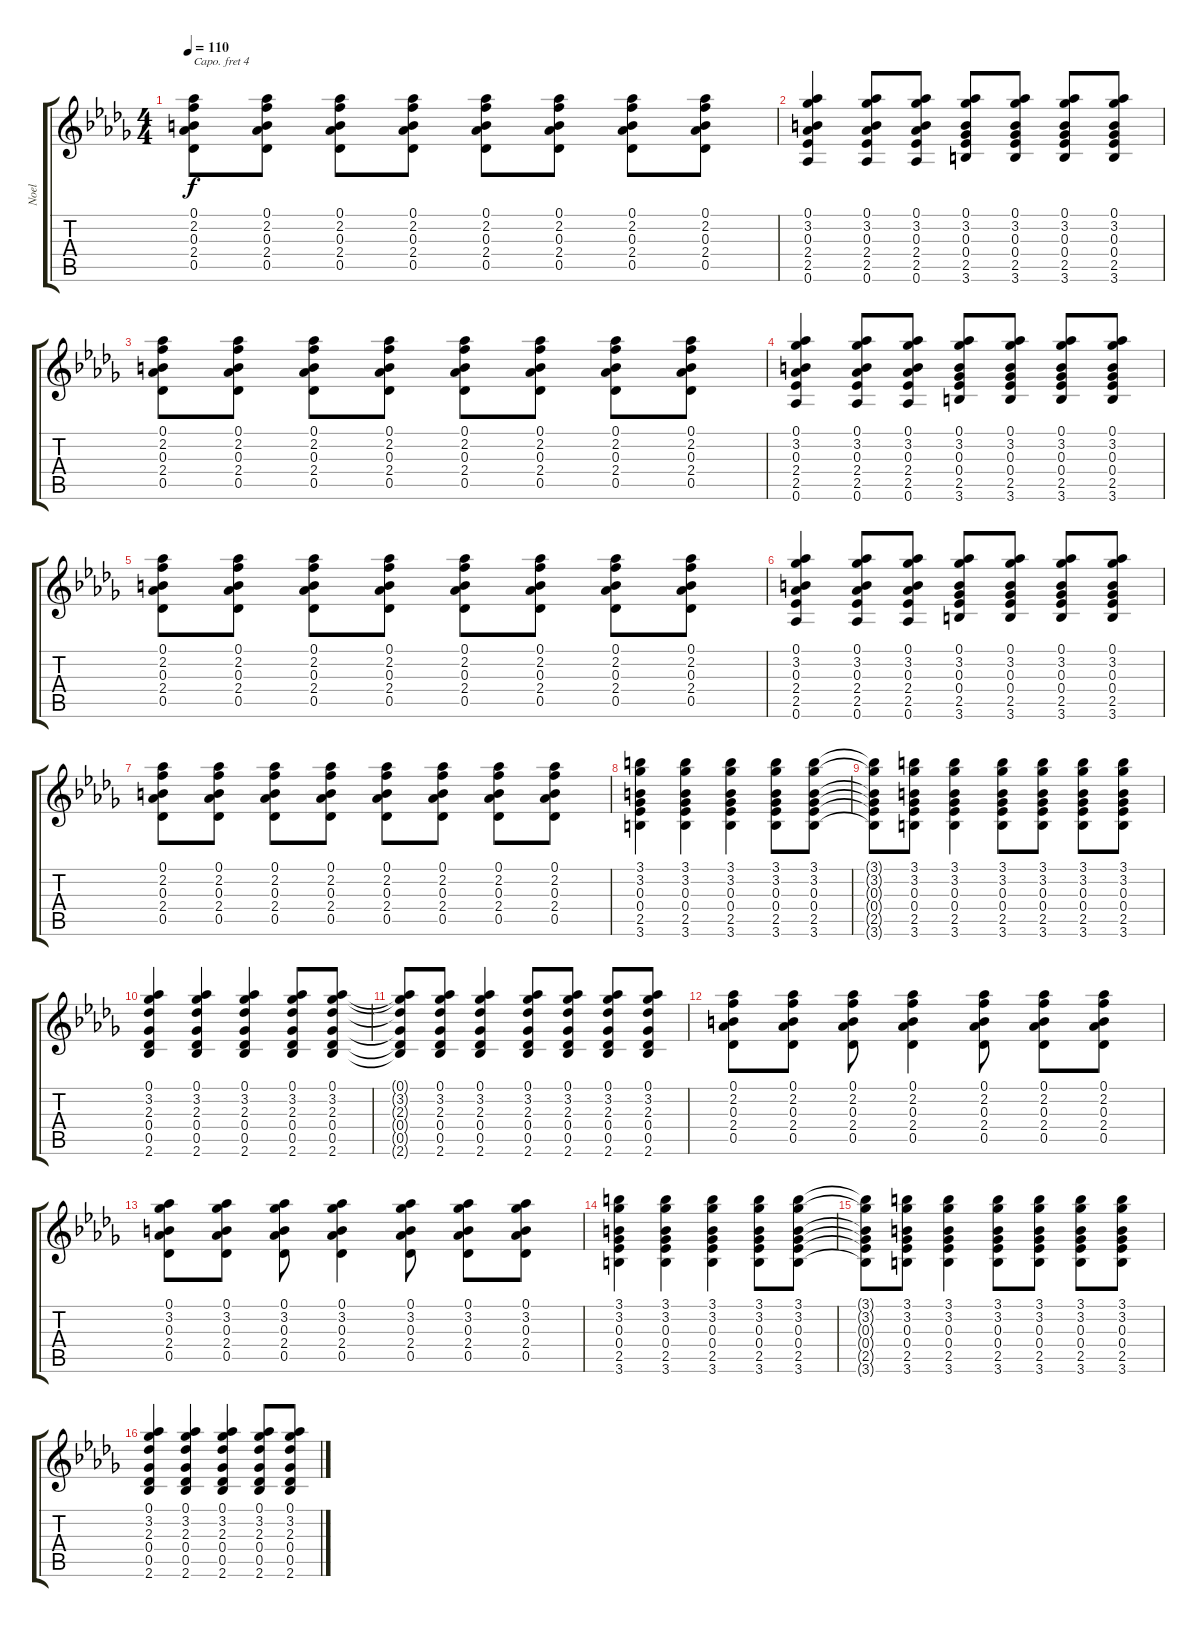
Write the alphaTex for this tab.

\track ("Noel" "Noel") {instrument acousticguitarsteel}
\staff {score tabs}
\capo 4
\tuning (E4 B3 G3 D3 A2 E2) {hide}
\ts (4 4)
\tempo 110
\clef g2
\ks db
(0.1 2.2 0.3 2.4 0.5).8{dy f} (0.1 2.2 0.3 2.4 0.5).8 (0.1 2.2 0.3 2.4 0.5).8 (0.1 2.2 0.3 2.4 0.5).8 (0.1 2.2 0.3 2.4 0.5).8 (0.1 2.2 0.3 2.4 0.5).8 (0.1 2.2 0.3 2.4 0.5).8 (0.1 2.2 0.3 2.4 0.5).8 |
(0.1 3.2 0.3 2.4 2.5 0.6).4 (0.1 3.2 0.3 2.4 2.5 0.6).8 (0.1 3.2 0.3 2.4 2.5 0.6).8 (0.1 3.2 0.3 0.4 2.5 3.6).8 (0.1 3.2 0.3 0.4 2.5 3.6).8 (0.1 3.2 0.3 0.4 2.5 3.6).8 (0.1 3.2 0.3 0.4 2.5 3.6).8 |
(0.1 2.2 0.3 2.4 0.5).8 (0.1 2.2 0.3 2.4 0.5).8 (0.1 2.2 0.3 2.4 0.5).8 (0.1 2.2 0.3 2.4 0.5).8 (0.1 2.2 0.3 2.4 0.5).8 (0.1 2.2 0.3 2.4 0.5).8 (0.1 2.2 0.3 2.4 0.5).8 (0.1 2.2 0.3 2.4 0.5).8 |
(0.1 3.2 0.3 2.4 2.5 0.6).4 (0.1 3.2 0.3 2.4 2.5 0.6).8 (0.1 3.2 0.3 2.4 2.5 0.6).8 (0.1 3.2 0.3 0.4 2.5 3.6).8 (0.1 3.2 0.3 0.4 2.5 3.6).8 (0.1 3.2 0.3 0.4 2.5 3.6).8 (0.1 3.2 0.3 0.4 2.5 3.6).8 |
(0.1 2.2 0.3 2.4 0.5).8 (0.1 2.2 0.3 2.4 0.5).8 (0.1 2.2 0.3 2.4 0.5).8 (0.1 2.2 0.3 2.4 0.5).8 (0.1 2.2 0.3 2.4 0.5).8 (0.1 2.2 0.3 2.4 0.5).8 (0.1 2.2 0.3 2.4 0.5).8 (0.1 2.2 0.3 2.4 0.5).8 |
(0.1 3.2 0.3 2.4 2.5 0.6).4 (0.1 3.2 0.3 2.4 2.5 0.6).8 (0.1 3.2 0.3 2.4 2.5 0.6).8 (0.1 3.2 0.3 0.4 2.5 3.6).8 (0.1 3.2 0.3 0.4 2.5 3.6).8 (0.1 3.2 0.3 0.4 2.5 3.6).8 (0.1 3.2 0.3 0.4 2.5 3.6).8 |
(0.1 2.2 0.3 2.4 0.5).8 (0.1 2.2 0.3 2.4 0.5).8 (0.1 2.2 0.3 2.4 0.5).8 (0.1 2.2 0.3 2.4 0.5).8 (0.1 2.2 0.3 2.4 0.5).8 (0.1 2.2 0.3 2.4 0.5).8 (0.1 2.2 0.3 2.4 0.5).8 (0.1 2.2 0.3 2.4 0.5).8 |
(3.1 3.2 0.3 0.4 2.5 3.6).4 (3.1 3.2 0.3 0.4 2.5 3.6).4 (3.1 3.2 0.3 0.4 2.5 3.6).4 (3.1 3.2 0.3 0.4 2.5 3.6).8 (3.1 3.2 0.3 0.4 2.5 3.6).8 |
(3.1{t} 3.2{t} 0.3{t} 0.4{t} 2.5{t} 3.6{t}).8 (3.1 3.2 0.3 0.4 2.5 3.6).8 (3.1 3.2 0.3 0.4 2.5 3.6).4 (3.1 3.2 0.3 0.4 2.5 3.6).8 (3.1 3.2 0.3 0.4 2.5 3.6).8 (3.1 3.2 0.3 0.4 2.5 3.6).8 (3.1 3.2 0.3 0.4 2.5 3.6).8 |
(0.1 3.2 2.3 0.4 0.5 2.6).4 (0.1 3.2 2.3 0.4 0.5 2.6).4 (0.1 3.2 2.3 0.4 0.5 2.6).4 (0.1 3.2 2.3 0.4 0.5 2.6).8 (0.1 3.2 2.3 0.4 0.5 2.6).8 |
(0.1{t} 3.2{t} 2.3{t} 0.4{t} 0.5{t} 2.6{t}).8 (0.1 3.2 2.3 0.4 0.5 2.6).8 (0.1 3.2 2.3 0.4 0.5 2.6).4 (0.1 3.2 2.3 0.4 0.5 2.6).8 (0.1 3.2 2.3 0.4 0.5 2.6).8 (0.1 3.2 2.3 0.4 0.5 2.6).8 (0.1 3.2 2.3 0.4 0.5 2.6).8 |
(0.1 2.2 0.3 2.4 0.5).8 (0.1 2.2 0.3 2.4 0.5).8 (0.1 2.2 0.3 2.4 0.5).8 (0.1 2.2 0.3 2.4 0.5).4 (0.1 2.2 0.3 2.4 0.5).8 (0.1 2.2 0.3 2.4 0.5).8 (0.1 2.2 0.3 2.4 0.5).8 |
(0.1 3.2 0.3 2.4 0.5).8 (0.1 3.2 0.3 2.4 0.5).8 (0.1 3.2 0.3 2.4 0.5).8 (0.1 3.2 0.3 2.4 0.5).4 (0.1 3.2 0.3 2.4 0.5).8 (0.1 3.2 0.3 2.4 0.5).8 (0.1 3.2 0.3 2.4 0.5).8 |
(3.1 3.2 0.3 0.4 2.5 3.6).4 (3.1 3.2 0.3 0.4 2.5 3.6).4 (3.1 3.2 0.3 0.4 2.5 3.6).4 (3.1 3.2 0.3 0.4 2.5 3.6).8 (3.1 3.2 0.3 0.4 2.5 3.6).8 |
(3.1{t} 3.2{t} 0.3{t} 0.4{t} 2.5{t} 3.6{t}).8 (3.1 3.2 0.3 0.4 2.5 3.6).8 (3.1 3.2 0.3 0.4 2.5 3.6).4 (3.1 3.2 0.3 0.4 2.5 3.6).8 (3.1 3.2 0.3 0.4 2.5 3.6).8 (3.1 3.2 0.3 0.4 2.5 3.6).8 (3.1 3.2 0.3 0.4 2.5 3.6).8 |
(0.1 3.2 2.3 0.4 0.5 2.6).4 (0.1 3.2 2.3 0.4 0.5 2.6).4 (0.1 3.2 2.3 0.4 0.5 2.6).4 (0.1 3.2 2.3 0.4 0.5 2.6).8 (0.1 3.2 2.3 0.4 0.5 2.6).8
